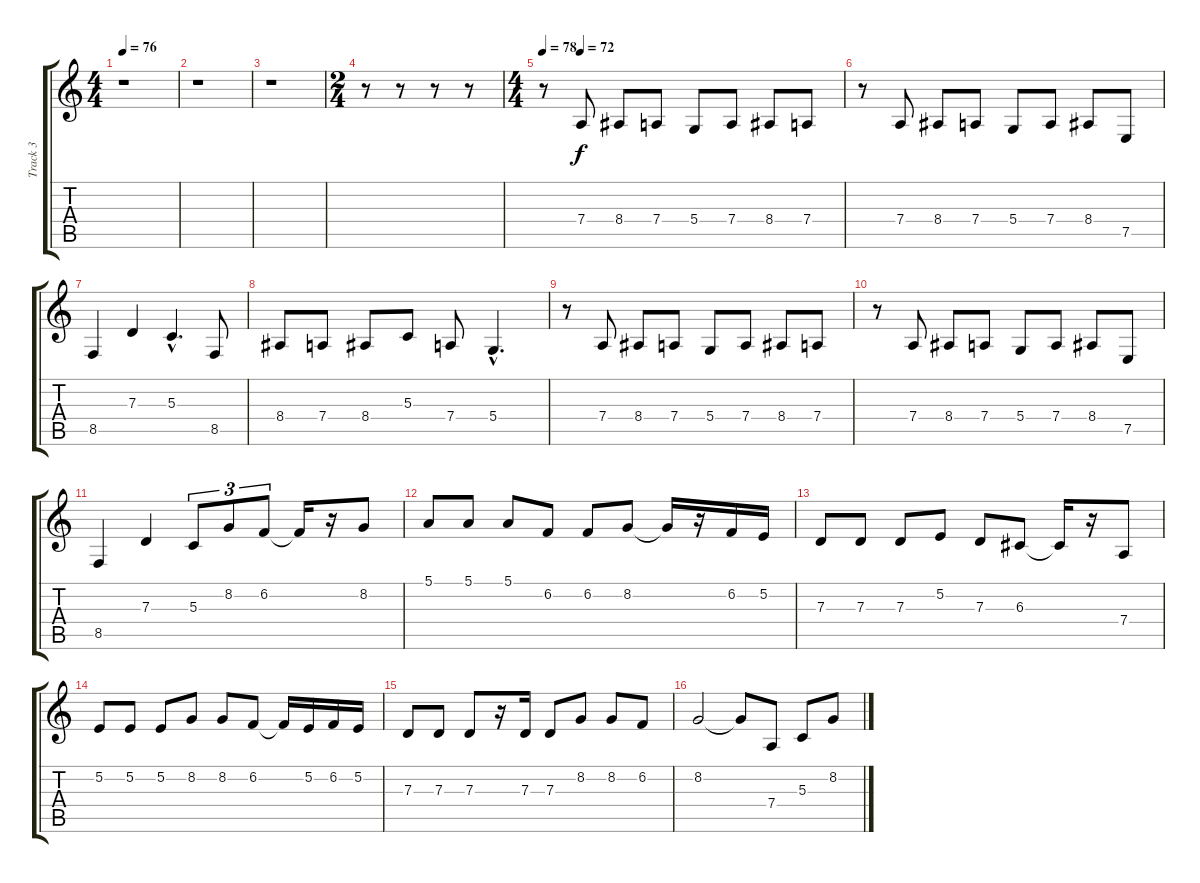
\track ("Track 3" "Track 3") {instrument musicbox}
\staff {score tabs}
\tuning (E4 B3 G3 D3 A2 E2) {hide}
\ts (4 4)
\tempo 76
\tempo 70
\tempo 76
\clef g2
\ks c
r.1{dy f instrument musicbox} |
r.1 |
r.1 |
\ts (2 4)
r.8 r.8 r.8 r.8 |
\ts (4 4)
\tempo 78
\tempo (72 0.125)
r.8 7.4.8 8.4.8 7.4.8 5.4.8 7.4.8 8.4.8 7.4.8 |
r.8 7.4.8 8.4.8 7.4.8 5.4.8 7.4.8 8.4.8 7.5.8 |
8.5.4 7.3.4 5.3{hac}.4{d} 8.5.8 |
8.4.8 7.4.8 8.4.8 5.3.8 7.4.8 5.4{hac}.4{d} |
r.8 7.4.8 8.4.8 7.4.8 5.4.8 7.4.8 8.4.8 7.4.8 |
r.8 7.4.8 8.4.8 7.4.8 5.4.8 7.4.8 8.4.8 7.5.8 |
8.5.4 7.3.4 5.3.8{tu (3 2)} 8.2.8{tu (3 2)} 6.2.8{tu (3 2)} 6.2{t}.16 r.16 8.2.8 |
5.1.8 5.1.8 5.1.8 6.2.8 6.2.8 8.2.8 8.2{t}.16 r.16 6.2.16 5.2.16 |
7.3.8 7.3.8 7.3.8 5.2.8 7.3.8 6.3.8 6.3{t}.16 r.16 7.4.8 |
5.2.8 5.2.8 5.2.8 8.2.8 8.2.8 6.2.8 6.2{t}.16 5.2.16 6.2.16 5.2.16 |
7.3.8 7.3.8 7.3.8 r.16 7.3.16 7.3.8 8.2.8 8.2.8 6.2.8 |
8.2.2 8.2{t}.8 7.4.8 5.3.8 8.2.8
